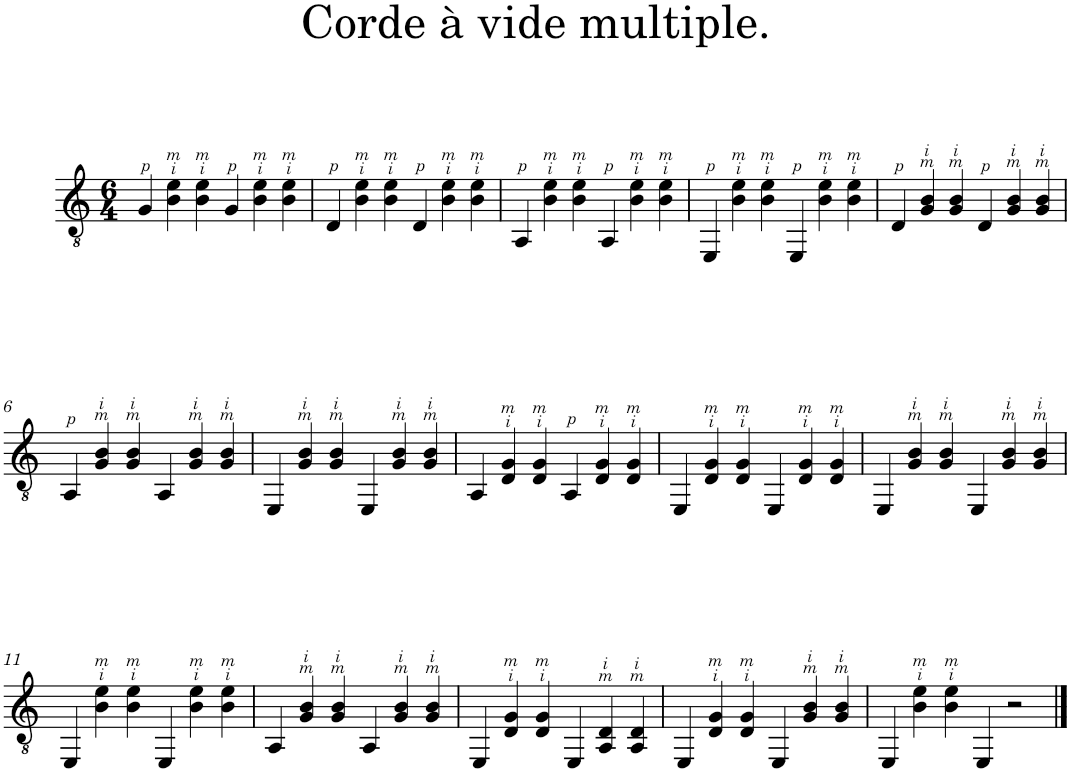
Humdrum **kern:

**kern
*part1
*staff1
*I"Guitare classique
*I'Guit.
*clefGv2
*k[]
*M6/4
=1
4G/
4B\ 4e\
4B\ 4e\
4G/
4B\ 4e\
4B\ 4e\
=2
4D/
4B\ 4e\
4B\ 4e\
4D/
4B\ 4e\
4B\ 4e\
=3
4AA/
4B\ 4e\
4B\ 4e\
4AA/
4B\ 4e\
4B\ 4e\
=4
4EE/
4B\ 4e\
4B\ 4e\
4EE/
4B\ 4e\
4B\ 4e\
=5
4D/
4G/ 4B/
4G/ 4B/
4D/
4G/ 4B/
4G/ 4B/
!!LO:LB:g=z
=6
4AA/
4G/ 4B/
4G/ 4B/
4AA/
4G/ 4B/
4G/ 4B/
=7
4EE/
4G/ 4B/
4G/ 4B/
4EE/
4G/ 4B/
4G/ 4B/
=8
4AA/
4D/ 4G/
4D/ 4G/
4AA/
4D/ 4G/
4D/ 4G/
=9
4EE/
4D/ 4G/
4D/ 4G/
4EE/
4D/ 4G/
4D/ 4G/
=10
4EE/
4G/ 4B/
4G/ 4B/
4EE/
4G/ 4B/
4G/ 4B/
!!LO:LB:g=z
=11
4EE/
4B\ 4e\
4B\ 4e\
4EE/
4B\ 4e\
4B\ 4e\
=12
4AA/
4G/ 4B/
4G/ 4B/
4AA/
4G/ 4B/
4G/ 4B/
=13
4EE/
4D/ 4G/
4D/ 4G/
4EE/
4AA/ 4D/
4AA/ 4D/
=14
4EE/
4D/ 4G/
4D/ 4G/
4EE/
4G/ 4B/
4G/ 4B/
=15
4EE/
4B\ 4e\
4B\ 4e\
4EE/
2r
==
*-
